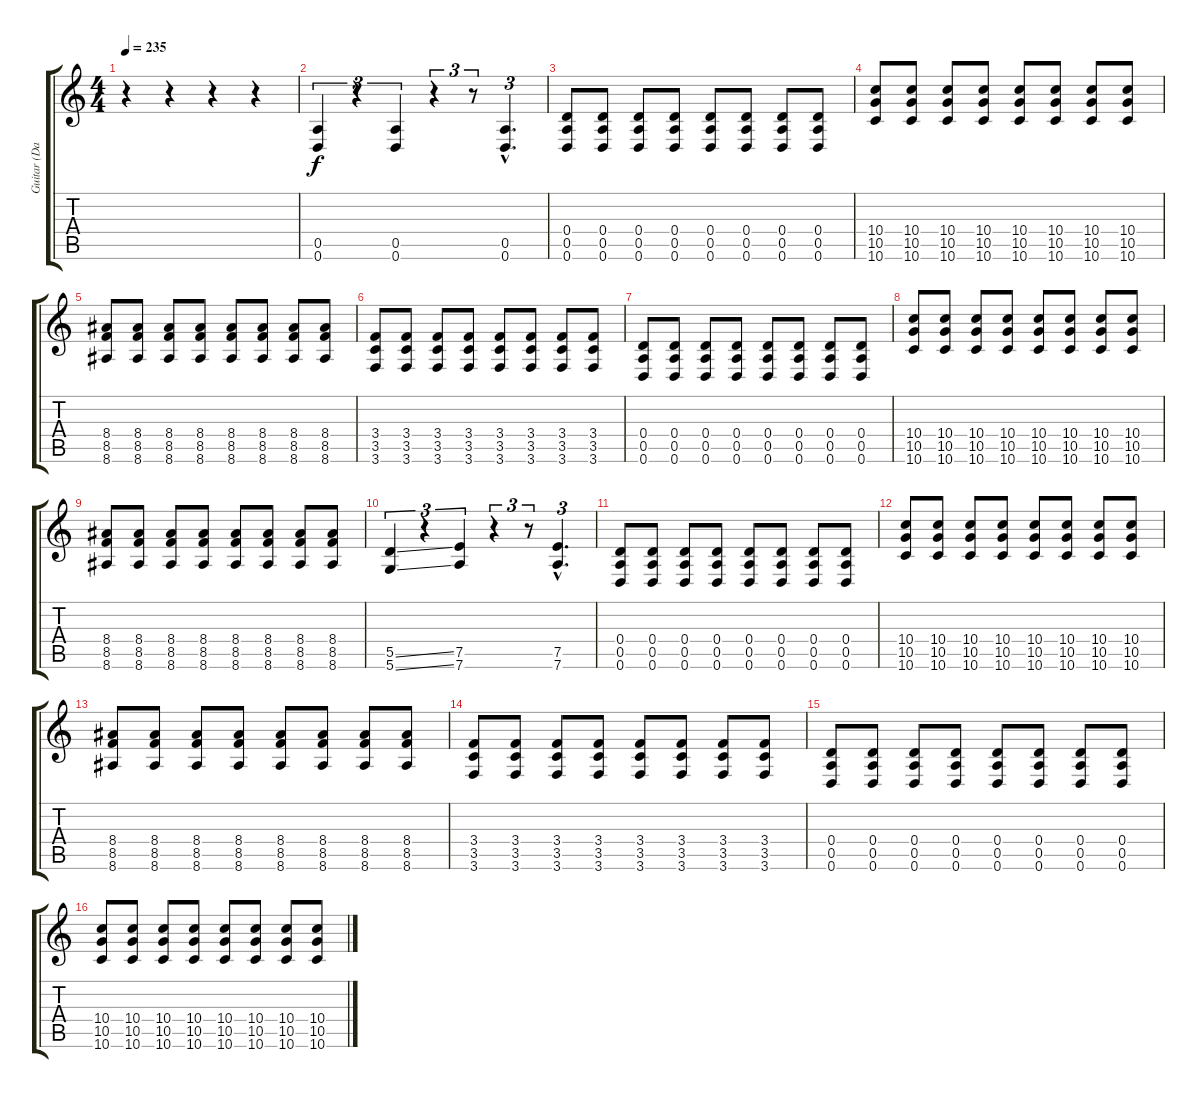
\track ("Guitar (Dave Baksh)" "Guitar (Da") {instrument distortionguitar}
\staff {score tabs}
\tuning (E4 B3 G3 D3 A2 D2) {hide}
\ts (4 4)
\tempo 235
\clef g2
\ks c
r.4{dy f} r.4 r.4 r.4 |
(0.5 0.6).4{tu (3 2)} r.4{tu (3 2)} (0.5 0.6).4{tu (3 2)} r.4{tu (3 2)} r.8{tu (3 2)} (0.5{hac} 0.6{hac}).4{d tu (3 2)} |
(0.4 0.5 0.6).8 (0.4 0.5 0.6).8 (0.4 0.5 0.6).8 (0.4 0.5 0.6).8 (0.4 0.5 0.6).8 (0.4 0.5 0.6).8 (0.4 0.5 0.6).8 (0.4 0.5 0.6).8 |
(10.4 10.5 10.6).8 (10.4 10.5 10.6).8 (10.4 10.5 10.6).8 (10.4 10.5 10.6).8 (10.4 10.5 10.6).8 (10.4 10.5 10.6).8 (10.4 10.5 10.6).8 (10.4 10.5 10.6).8 |
(8.4 8.5 8.6).8 (8.4 8.5 8.6).8 (8.4 8.5 8.6).8 (8.4 8.5 8.6).8 (8.4 8.5 8.6).8 (8.4 8.5 8.6).8 (8.4 8.5 8.6).8 (8.4 8.5 8.6).8 |
(3.4 3.5 3.6).8 (3.4 3.5 3.6).8 (3.4 3.5 3.6).8 (3.4 3.5 3.6).8 (3.4 3.5 3.6).8 (3.4 3.5 3.6).8 (3.4 3.5 3.6).8 (3.4 3.5 3.6).8 |
(0.4 0.5 0.6).8 (0.4 0.5 0.6).8 (0.4 0.5 0.6).8 (0.4 0.5 0.6).8 (0.4 0.5 0.6).8 (0.4 0.5 0.6).8 (0.4 0.5 0.6).8 (0.4 0.5 0.6).8 |
(10.4 10.5 10.6).8 (10.4 10.5 10.6).8 (10.4 10.5 10.6).8 (10.4 10.5 10.6).8 (10.4 10.5 10.6).8 (10.4 10.5 10.6).8 (10.4 10.5 10.6).8 (10.4 10.5 10.6).8 |
(8.4 8.5 8.6).8 (8.4 8.5 8.6).8 (8.4 8.5 8.6).8 (8.4 8.5 8.6).8 (8.4 8.5 8.6).8 (8.4 8.5 8.6).8 (8.4 8.5 8.6).8 (8.4 8.5 8.6).8 |
(5.5{ss} 5.6{ss}).4{tu (3 2)} r.4{tu (3 2)} (7.5 7.6).4{tu (3 2)} r.4{tu (3 2)} r.8{tu (3 2)} (7.5{hac} 7.6{hac}).4{d tu (3 2)} |
(0.4 0.5 0.6).8 (0.4 0.5 0.6).8 (0.4 0.5 0.6).8 (0.4 0.5 0.6).8 (0.4 0.5 0.6).8 (0.4 0.5 0.6).8 (0.4 0.5 0.6).8 (0.4 0.5 0.6).8 |
(10.4 10.5 10.6).8 (10.4 10.5 10.6).8 (10.4 10.5 10.6).8 (10.4 10.5 10.6).8 (10.4 10.5 10.6).8 (10.4 10.5 10.6).8 (10.4 10.5 10.6).8 (10.4 10.5 10.6).8 |
(8.4 8.5 8.6).8 (8.4 8.5 8.6).8 (8.4 8.5 8.6).8 (8.4 8.5 8.6).8 (8.4 8.5 8.6).8 (8.4 8.5 8.6).8 (8.4 8.5 8.6).8 (8.4 8.5 8.6).8 |
(3.4 3.5 3.6).8 (3.4 3.5 3.6).8 (3.4 3.5 3.6).8 (3.4 3.5 3.6).8 (3.4 3.5 3.6).8 (3.4 3.5 3.6).8 (3.4 3.5 3.6).8 (3.4 3.5 3.6).8 |
(0.4 0.5 0.6).8 (0.4 0.5 0.6).8 (0.4 0.5 0.6).8 (0.4 0.5 0.6).8 (0.4 0.5 0.6).8 (0.4 0.5 0.6).8 (0.4 0.5 0.6).8 (0.4 0.5 0.6).8 |
(10.4 10.5 10.6).8 (10.4 10.5 10.6).8 (10.4 10.5 10.6).8 (10.4 10.5 10.6).8 (10.4 10.5 10.6).8 (10.4 10.5 10.6).8 (10.4 10.5 10.6).8 (10.4 10.5 10.6).8
